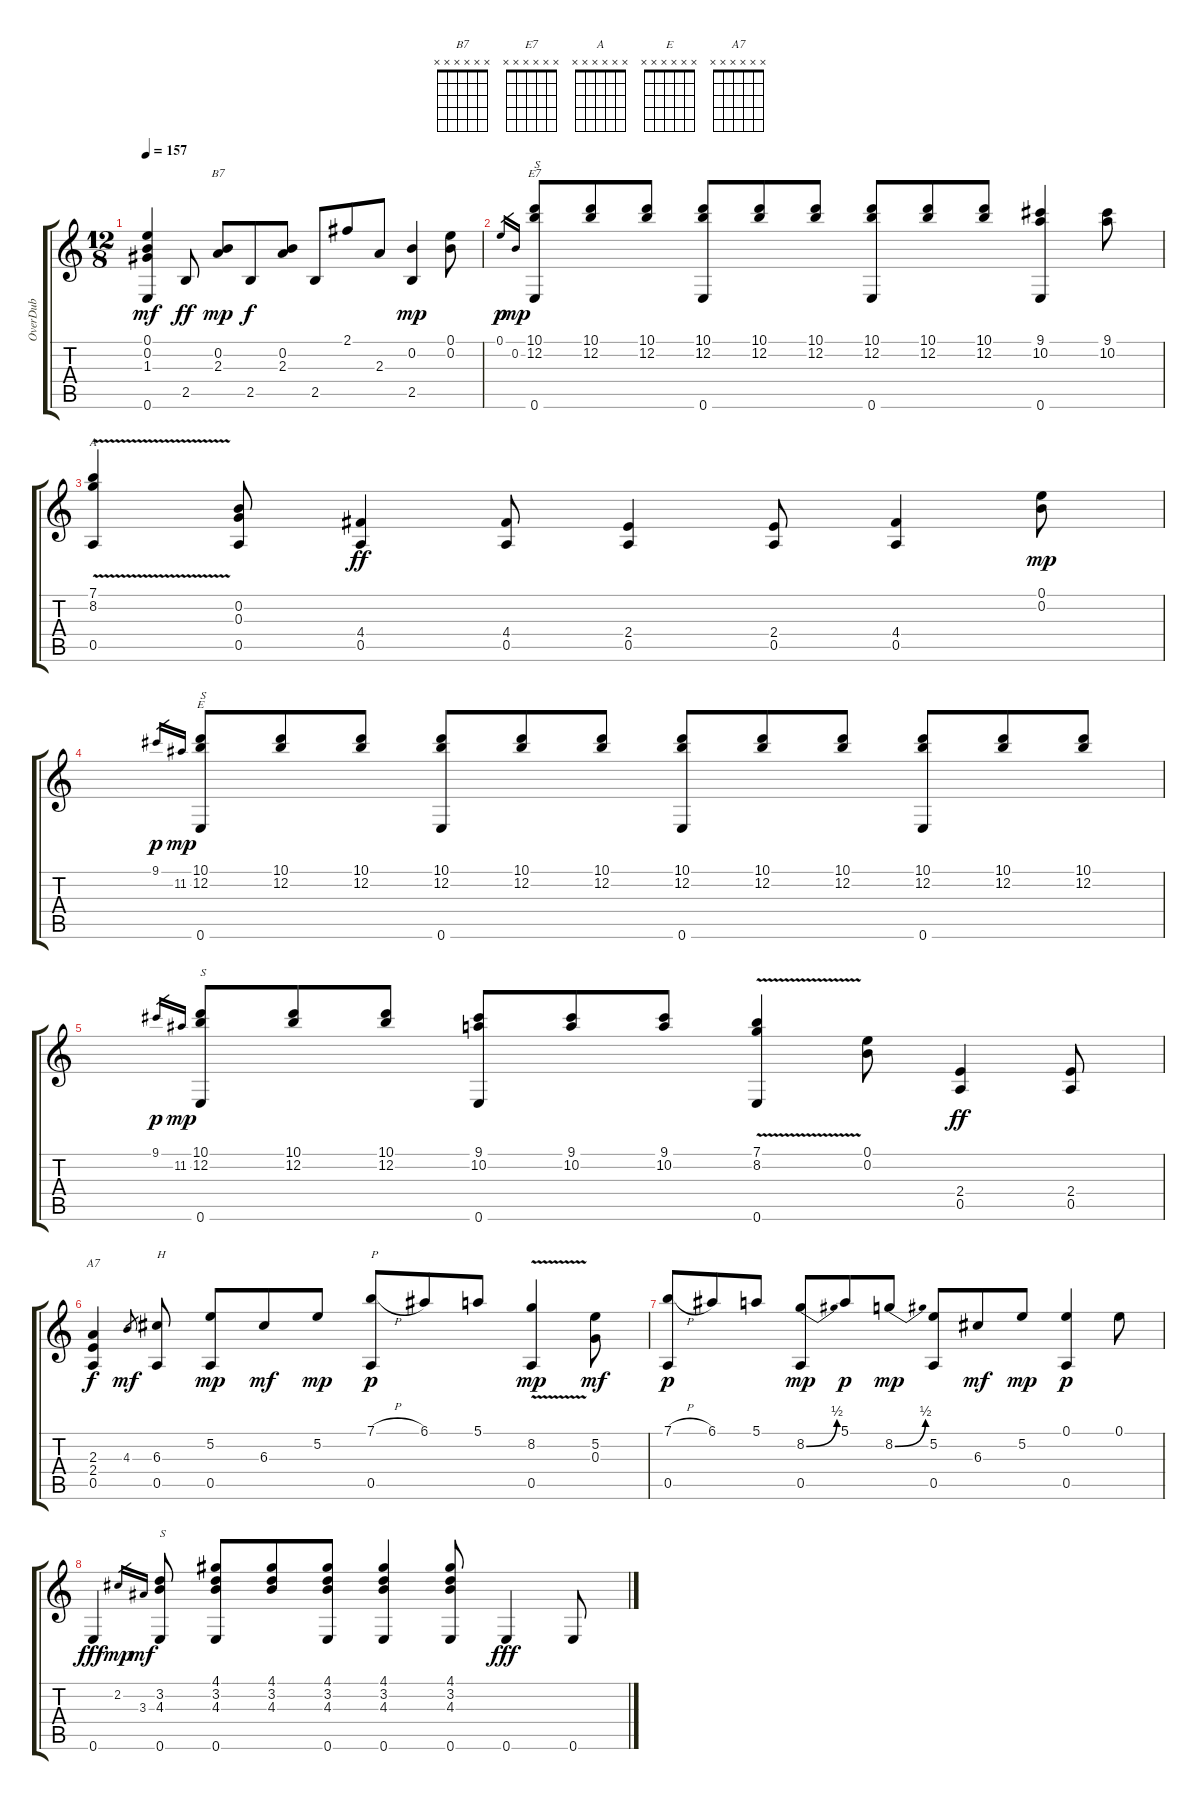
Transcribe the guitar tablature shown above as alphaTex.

\track ("OverDub" "OverDub") {instrument acousticguitarnylon}
\staff {score tabs}
\tuning (E4 B3 G3 D3 A2 E2) {hide}
\chord ("B7" x x x x x x)
\chord ("E7" x x x x x x)
\chord ("A" x x x x x x)
\chord ("E" x x x x x x)
\chord ("A7" x x x x x x)
\ts (12 8)
\tempo 157
\clef g2
\ks c
(0.1 0.2 1.3 0.6).4{dy mf} 2.5.8{dy ff} (0.2 2.3).8{ch "B7" dy mp} 2.5.8{dy f} (0.2 2.3).8 2.5.8 2.1.8 2.3.8 (0.2 2.5).4{dy mp} (0.1 0.2).8 |
0.1.16{gr dy p} 0.2.16{gr dy mp} (10.1 12.2 0.6).8{ch "E7" txt "S"} (10.1 12.2).8 (10.1 12.2).8 (10.1 12.2 0.6).8 (10.1 12.2).8 (10.1 12.2).8 (10.1 12.2 0.6).8 (10.1 12.2).8 (10.1 12.2).8 (9.1 10.2 0.6).4 (9.1 10.2).8 |
(7.1{v} 8.2{v} 0.5{v}).4{ch "A"} (0.2 0.3 0.5).8 (4.4 0.5).4{dy ff} (4.4 0.5).8 (2.4 0.5).4 (2.4 0.5).8 (4.4 0.5).4 (0.1 0.2).8{dy mp} |
9.1.16{gr dy p} 11.2.16{gr dy mp} (10.1 12.2 0.6).8{ch "E" txt "S"} (10.1 12.2).8 (10.1 12.2).8 (10.1 12.2 0.6).8 (10.1 12.2).8 (10.1 12.2).8 (10.1 12.2 0.6).8 (10.1 12.2).8 (10.1 12.2).8 (10.1 12.2 0.6).8 (10.1 12.2).8 (10.1 12.2).8 |
9.1.16{gr dy p} 11.2.16{gr dy mp} (10.1 12.2 0.6).8{txt "S"} (10.1 12.2).8 (10.1 12.2).8 (9.1 10.2 0.6).8 (9.1 10.2).8 (9.1 10.2).8 (7.1{v} 8.2{v} 0.6{v}).4 (0.1 0.2).8 (2.4 0.5).4{dy ff} (2.4 0.5).8 |
(2.3 2.4 0.5).4{ch "A7" dy f} 4.3.8{gr dy mf} (6.3 0.5).8{txt "H"} (5.2 0.5).8{dy mp} 6.3.8{dy mf} 5.2.8{dy mp} (7.1{h} 0.5).8{txt "P" dy p} 6.1.8 5.1.8 (8.2{v} 0.5{v}).4{dy mp} (5.2 0.3).8{dy mf} |
(7.1{h} 0.5).8{dy p} 6.1.8 5.1.8 (8.2{be (bend 0 0 60 2)} 0.5).8{dy mp} 5.1.8{dy p} 8.2{be (bend 0 0 60 2)}.8{dy mp} (5.2 0.5).8 6.3.8{dy mf} 5.2.8{dy mp} (0.1 0.5).4{dy p} 0.1.8 |
0.6.4{dy fff} 2.2.16{gr dy mp} 3.3.16{gr dy mf} (3.2 4.3 0.6).8{txt "S"} (4.1 3.2 4.3 0.6).8 (4.1 3.2 4.3).8 (4.1 3.2 4.3 0.6).8 (4.1 3.2 4.3 0.6).4 (4.1 3.2 4.3 0.6).8 0.6.4{dy fff} 0.6.8
